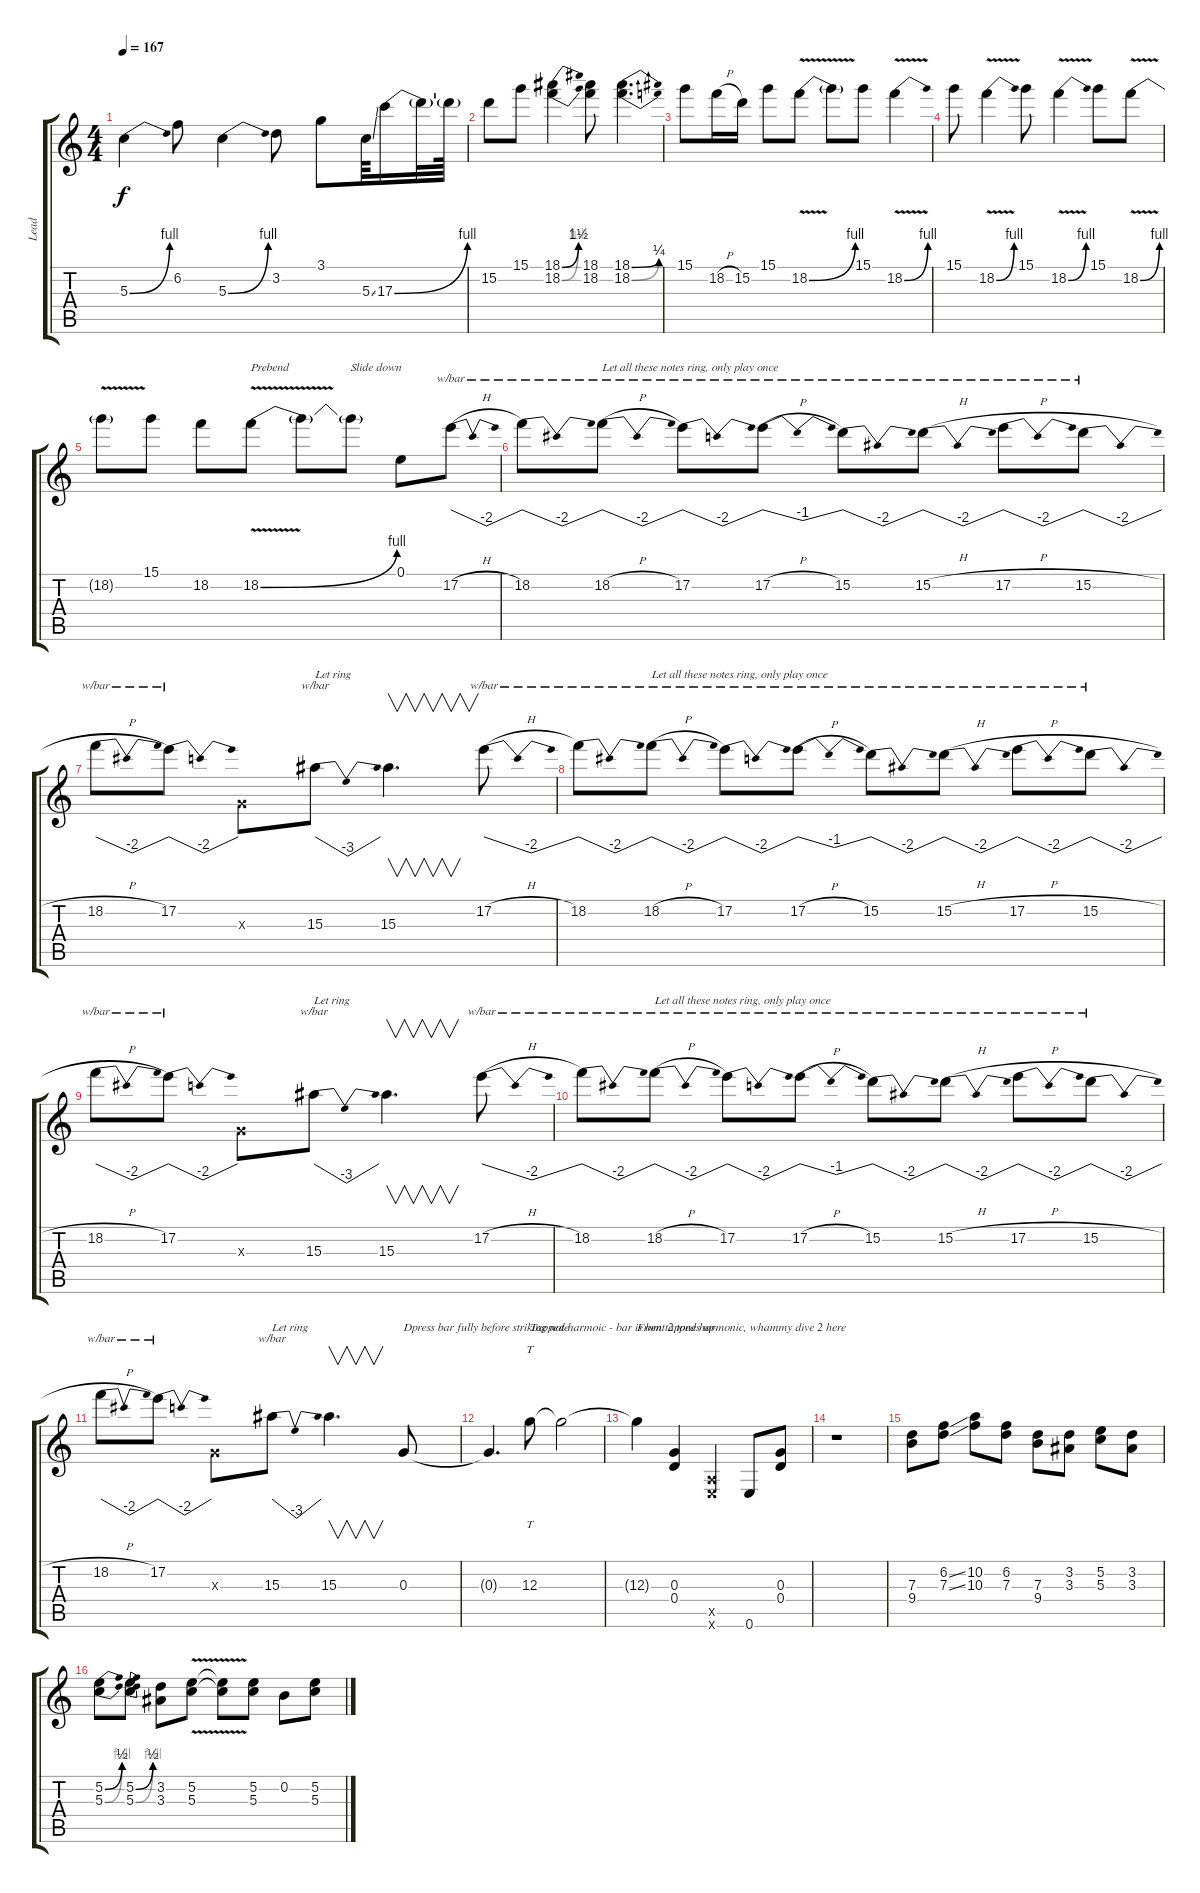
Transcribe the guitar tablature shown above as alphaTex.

\track ("Lead" "Lead") {instrument distortionguitar}
\staff {score tabs}
\tuning (E4 B3 G3 D3 A2 E2) {hide}
\ts (4 4)
\tempo 167
\clef g2
\ks c
5.3{be (bend 0 0 60 4)}.4{dy f} 6.2.8 5.3{be (bend 0 0 60 4)}.4 3.2.8 3.1.8 5.3{ss}.64 17.3{be (bend 0 0 60 4)}.16 17.3{t}.32 17.3{t}.64 |
15.2.8 15.1.8 (18.1{be (bend 0 0 60 6)} 18.2{be (bend 0 0 60 4)}).4 (18.1 18.2).8 (18.1{be (bend 0 0 60 1)} 18.2{be (bend 0 0 60 1)}).4{d} |
15.1.8 18.2{h}.16 15.2.16 15.1.8 18.2{be (bend 0 0 60 4) v}.8 18.2{t}.8 15.1.8 18.2{be (bend 0 0 60 4) v}.4 |
15.1.8 18.2{be (bend 0 0 60 4) v}.4 15.1.8 18.2{be (bend 0 0 60 4) v}.4 15.1.8 18.2{be (bend 0 0 60 4) v}.8 |
18.2{t}.8 15.1.8 18.2.8 18.2{be (bend 0 0 60 4) v}.8{txt "Prebend"} 18.2{t}.8 18.2{t}.8{txt "Slide down"} 0.1.8 17.2{h}.8{tbe (dip default 0 0 30 -8 60 0)} |
18.2.8{tbe (dip default 0 0 30 -8 60 0)} 18.2{h}.8{tbe (dip default 0 0 30 -8 60 0) txt "Let all these notes ring, only play once"} 17.2.8{tbe (dip default 0 0 30 -8 60 0)} 17.2{h}.8{tbe (dip default 0 0 30 -4 60 0)} 15.2.8{tbe (dip default 0 0 30 -8 60 0)} 15.2{h}.8{tbe (dip default 0 0 30 -8 60 0)} 17.2{h}.8{tbe (dip default 0 0 30 -8 60 0)} 15.2{h}.8{tbe (dip default 0 0 30 -8 60 0)} |
18.2{h}.8{tbe (dip default 0 0 30 -8 60 0)} 17.2.8{tbe (dip default 0 0 30 -8 60 0)} 0.3{x}.8 15.3.8{tbe (dip default 0 0 30 -12 60 0) txt "Let ring"} 15.3.4{v d} 17.2{h}.8{tbe (dip default 0 0 30 -8 60 0)} |
18.2.8{tbe (dip default 0 0 30 -8 60 0)} 18.2{h}.8{tbe (dip default 0 0 30 -8 60 0) txt "Let all these notes ring, only play once"} 17.2.8{tbe (dip default 0 0 30 -8 60 0)} 17.2{h}.8{tbe (dip default 0 0 30 -4 60 0)} 15.2.8{tbe (dip default 0 0 30 -8 60 0)} 15.2{h}.8{tbe (dip default 0 0 30 -8 60 0)} 17.2{h}.8{tbe (dip default 0 0 30 -8 60 0)} 15.2{h}.8{tbe (dip default 0 0 30 -8 60 0)} |
18.2{h}.8{tbe (dip default 0 0 30 -8 60 0)} 17.2.8{tbe (dip default 0 0 30 -8 60 0)} 0.3{x}.8 15.3.8{tbe (dip default 0 0 30 -12 60 0) txt "Let ring"} 15.3.4{v d} 17.2{h}.8{tbe (dip default 0 0 30 -8 60 0)} |
18.2.8{tbe (dip default 0 0 30 -8 60 0)} 18.2{h}.8{tbe (dip default 0 0 30 -8 60 0) txt "Let all these notes ring, only play once"} 17.2.8{tbe (dip default 0 0 30 -8 60 0)} 17.2{h}.8{tbe (dip default 0 0 30 -4 60 0)} 15.2.8{tbe (dip default 0 0 30 -8 60 0)} 15.2{h}.8{tbe (dip default 0 0 30 -8 60 0)} 17.2{h}.8{tbe (dip default 0 0 30 -8 60 0)} 15.2{h}.8{tbe (dip default 0 0 30 -8 60 0)} |
18.2{h}.8{tbe (dip default 0 0 30 -8 60 0)} 17.2.8{tbe (dip default 0 0 30 -8 60 0)} 0.3{x}.8 15.3.8{tbe (dip default 0 0 30 -12 60 0) txt "Let ring"} 15.3.4{v d} 0.3.8{txt "Dpress bar fully before striking note"} |
0.3{t}.4{d} 12.3.8{tt txt "Tapped harmoic - bar is bent 2 tones up"} 12.3{t}.2 |
12.3{t}.4{txt "From tapped harmonic, whammy dive 2 here"} (0.3 0.4).4 (0.5{x} 0.6{x}).4 0.6.8 (0.3 0.4).8 |
r.1 |
(7.3 9.4).8 (6.2{ss} 7.3{ss}).8 (10.2 10.3).8 (6.2 7.3).8 (7.3 9.4).8 (3.2 3.3).8 (5.2 5.3).8 (3.2 3.3).8 |
(5.2{be (bend 0 0 60 2)} 5.3{be (bend 0 0 60 4)}).8 (5.2{be (bend 0 0 60 2)} 5.3{be (bend 0 0 60 4)}).8 (3.2 3.3).8 (5.2{v} 5.3{v}).8 (5.2{t} 5.3{t}).8 (5.2 5.3).8 0.2.8 (5.2 5.3).8
